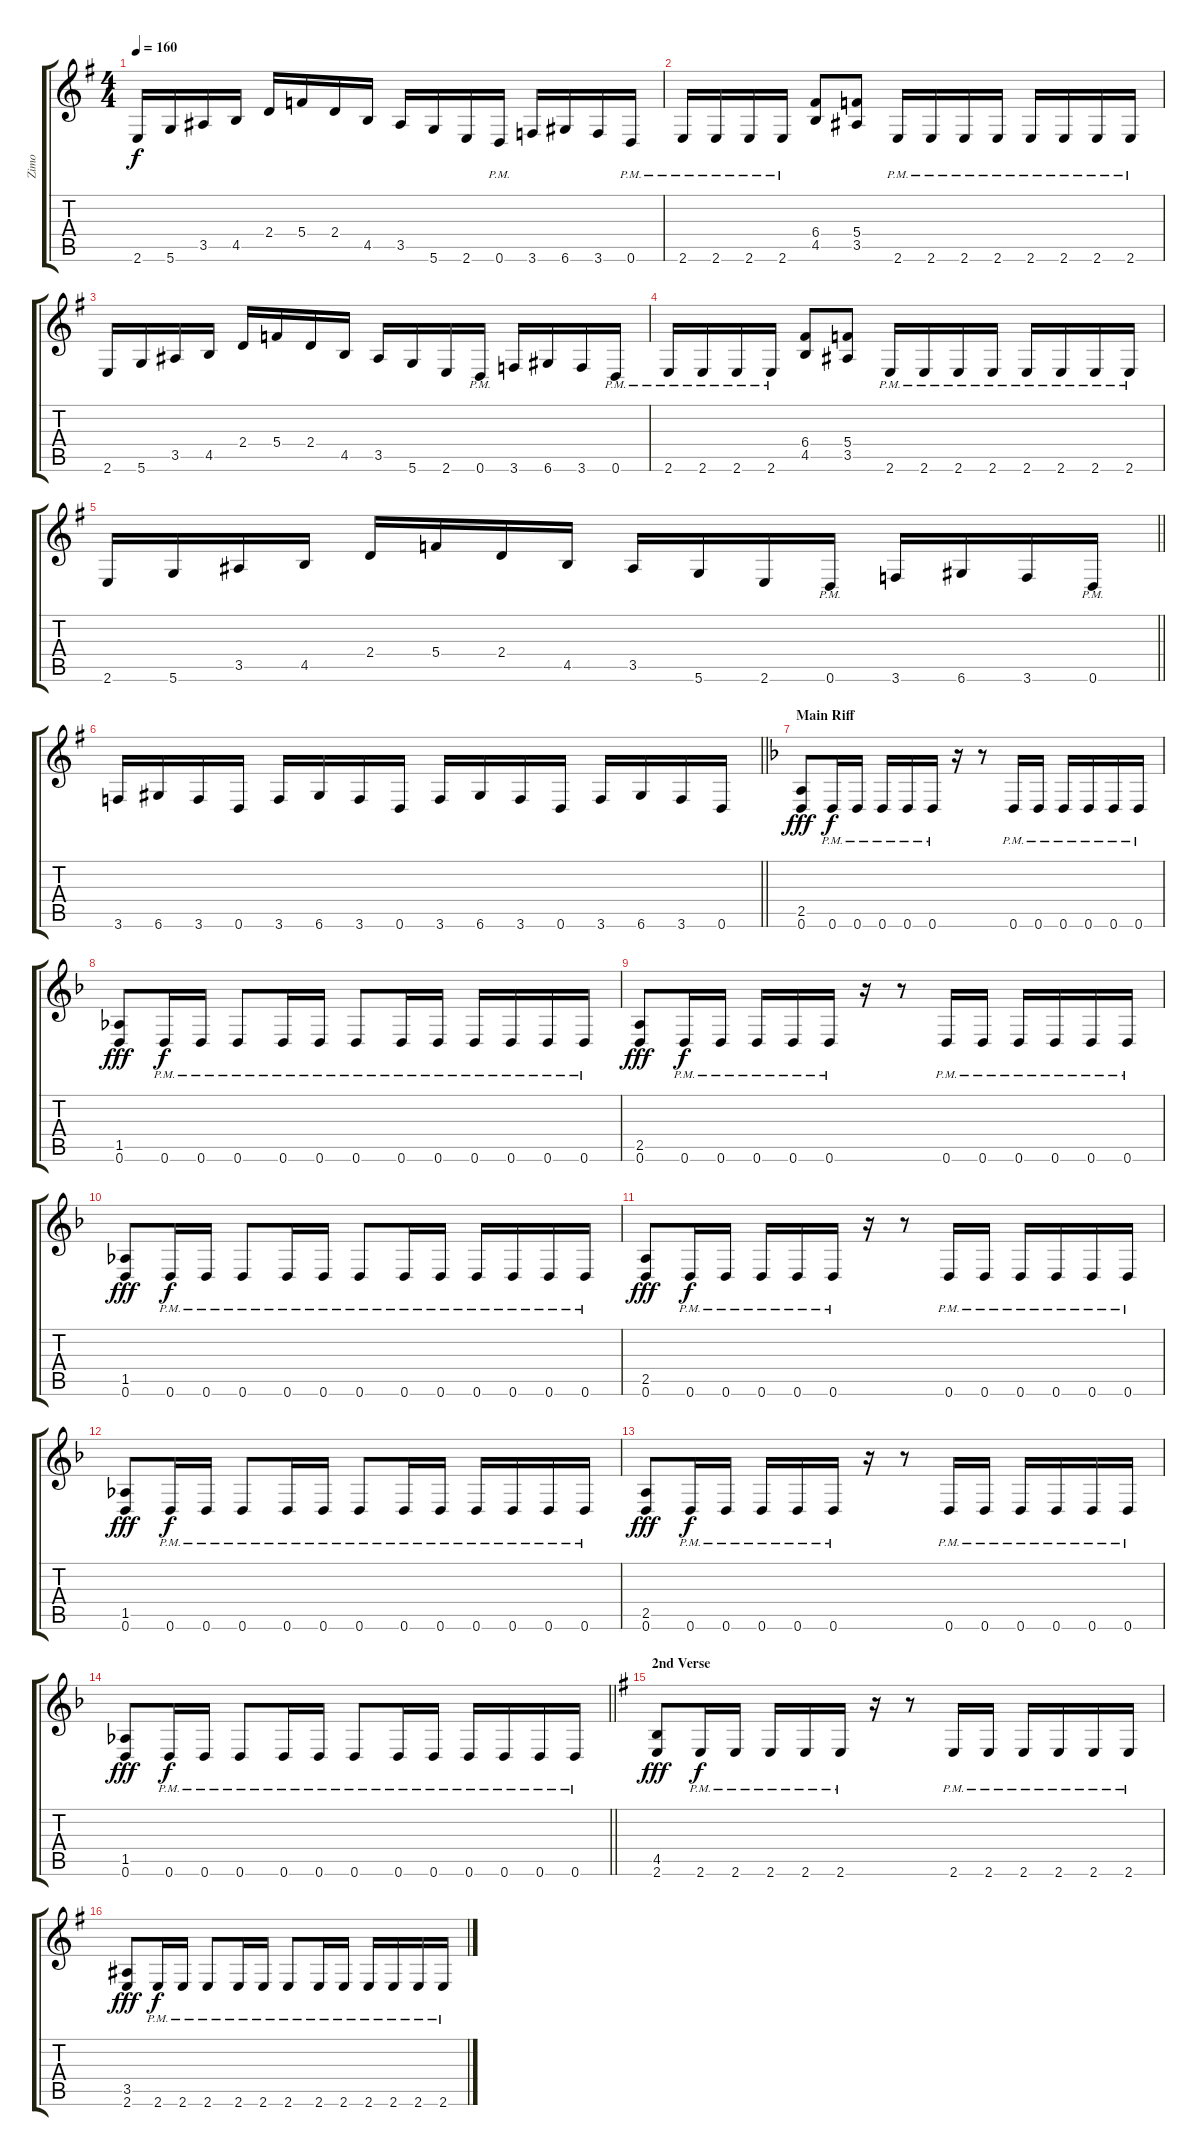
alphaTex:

\track ("Zimo" "Zimo") {instrument distortionguitar}
\staff {score tabs}
\tuning (D4 A3 F3 C3 G2 D2) {hide}
\ts (4 4)
\tempo 160
\clef g2
\ks eminor
2.6.16{dy f} 5.6.16 3.5.16 4.5.16 2.4.16 5.4.16 2.4.16 4.5.16 3.5.16 5.6.16 2.6.16 0.6{pm}.16 3.6.16 6.6.16 3.6.16 0.6{pm}.16 |
2.6{pm}.16 2.6{pm}.16 2.6{pm}.16 2.6{pm}.16 (6.4 4.5).8 (5.4 3.5).8 2.6{pm}.16 2.6{pm}.16 2.6{pm}.16 2.6{pm}.16 2.6{pm}.16 2.6{pm}.16 2.6{pm}.16 2.6{pm}.16 |
2.6.16 5.6.16 3.5.16 4.5.16 2.4.16 5.4.16 2.4.16 4.5.16 3.5.16 5.6.16 2.6.16 0.6{pm}.16 3.6.16 6.6.16 3.6.16 0.6{pm}.16 |
2.6{pm}.16 2.6{pm}.16 2.6{pm}.16 2.6{pm}.16 (6.4 4.5).8 (5.4 3.5).8 2.6{pm}.16 2.6{pm}.16 2.6{pm}.16 2.6{pm}.16 2.6{pm}.16 2.6{pm}.16 2.6{pm}.16 2.6{pm}.16 |
\barLineRight lightlight
2.6.16 5.6.16 3.5.16 4.5.16 2.4.16 5.4.16 2.4.16 4.5.16 3.5.16 5.6.16 2.6.16 0.6{pm}.16 3.6.16 6.6.16 3.6.16 0.6{pm}.16 |
\barLineRight lightlight
3.6.16 6.6.16 3.6.16 0.6.16 3.6.16 6.6.16 3.6.16 0.6.16 3.6.16 6.6.16 3.6.16 0.6.16 3.6.16 6.6.16 3.6.16 0.6.16 |
\section ("" "Main Riff")
\ks dminor
(2.5 0.6).8{dy fff} 0.6{pm}.16{dy f} 0.6{pm}.16 0.6{pm}.16 0.6{pm}.16 0.6{pm}.16 r.16 r.8 0.6{pm}.16 0.6{pm}.16 0.6{pm}.16 0.6{pm}.16 0.6{pm}.16 0.6{pm}.16 |
(1.5 0.6).8{dy fff} 0.6{pm}.16{dy f} 0.6{pm}.16 0.6{pm}.8 0.6{pm}.16 0.6{pm}.16 0.6{pm}.8 0.6{pm}.16 0.6{pm}.16 0.6{pm}.16 0.6{pm}.16 0.6{pm}.16 0.6{pm}.16 |
(2.5 0.6).8{dy fff} 0.6{pm}.16{dy f} 0.6{pm}.16 0.6{pm}.16 0.6{pm}.16 0.6{pm}.16 r.16 r.8 0.6{pm}.16 0.6{pm}.16 0.6{pm}.16 0.6{pm}.16 0.6{pm}.16 0.6{pm}.16 |
(1.5 0.6).8{dy fff} 0.6{pm}.16{dy f} 0.6{pm}.16 0.6{pm}.8 0.6{pm}.16 0.6{pm}.16 0.6{pm}.8 0.6{pm}.16 0.6{pm}.16 0.6{pm}.16 0.6{pm}.16 0.6{pm}.16 0.6{pm}.16 |
(2.5 0.6).8{dy fff} 0.6{pm}.16{dy f} 0.6{pm}.16 0.6{pm}.16 0.6{pm}.16 0.6{pm}.16 r.16 r.8 0.6{pm}.16 0.6{pm}.16 0.6{pm}.16 0.6{pm}.16 0.6{pm}.16 0.6{pm}.16 |
(1.5 0.6).8{dy fff} 0.6{pm}.16{dy f} 0.6{pm}.16 0.6{pm}.8 0.6{pm}.16 0.6{pm}.16 0.6{pm}.8 0.6{pm}.16 0.6{pm}.16 0.6{pm}.16 0.6{pm}.16 0.6{pm}.16 0.6{pm}.16 |
(2.5 0.6).8{dy fff} 0.6{pm}.16{dy f} 0.6{pm}.16 0.6{pm}.16 0.6{pm}.16 0.6{pm}.16 r.16 r.8 0.6{pm}.16 0.6{pm}.16 0.6{pm}.16 0.6{pm}.16 0.6{pm}.16 0.6{pm}.16 |
\barLineRight lightlight
(1.5 0.6).8{dy fff} 0.6{pm}.16{dy f} 0.6{pm}.16 0.6{pm}.8 0.6{pm}.16 0.6{pm}.16 0.6{pm}.8 0.6{pm}.16 0.6{pm}.16 0.6{pm}.16 0.6{pm}.16 0.6{pm}.16 0.6{pm}.16 |
\section ("" "2nd Verse")
\ks eminor
(4.5 2.6).8{dy fff} 2.6{pm}.16{dy f} 2.6{pm}.16 2.6{pm}.16 2.6{pm}.16 2.6{pm}.16 r.16 r.8 2.6{pm}.16 2.6{pm}.16 2.6{pm}.16 2.6{pm}.16 2.6{pm}.16 2.6{pm}.16 |
(3.5 2.6).8{dy fff} 2.6{pm}.16{dy f} 2.6{pm}.16 2.6{pm}.8 2.6{pm}.16 2.6{pm}.16 2.6{pm}.8 2.6{pm}.16 2.6{pm}.16 2.6{pm}.16 2.6{pm}.16 2.6{pm}.16 2.6{pm}.16
